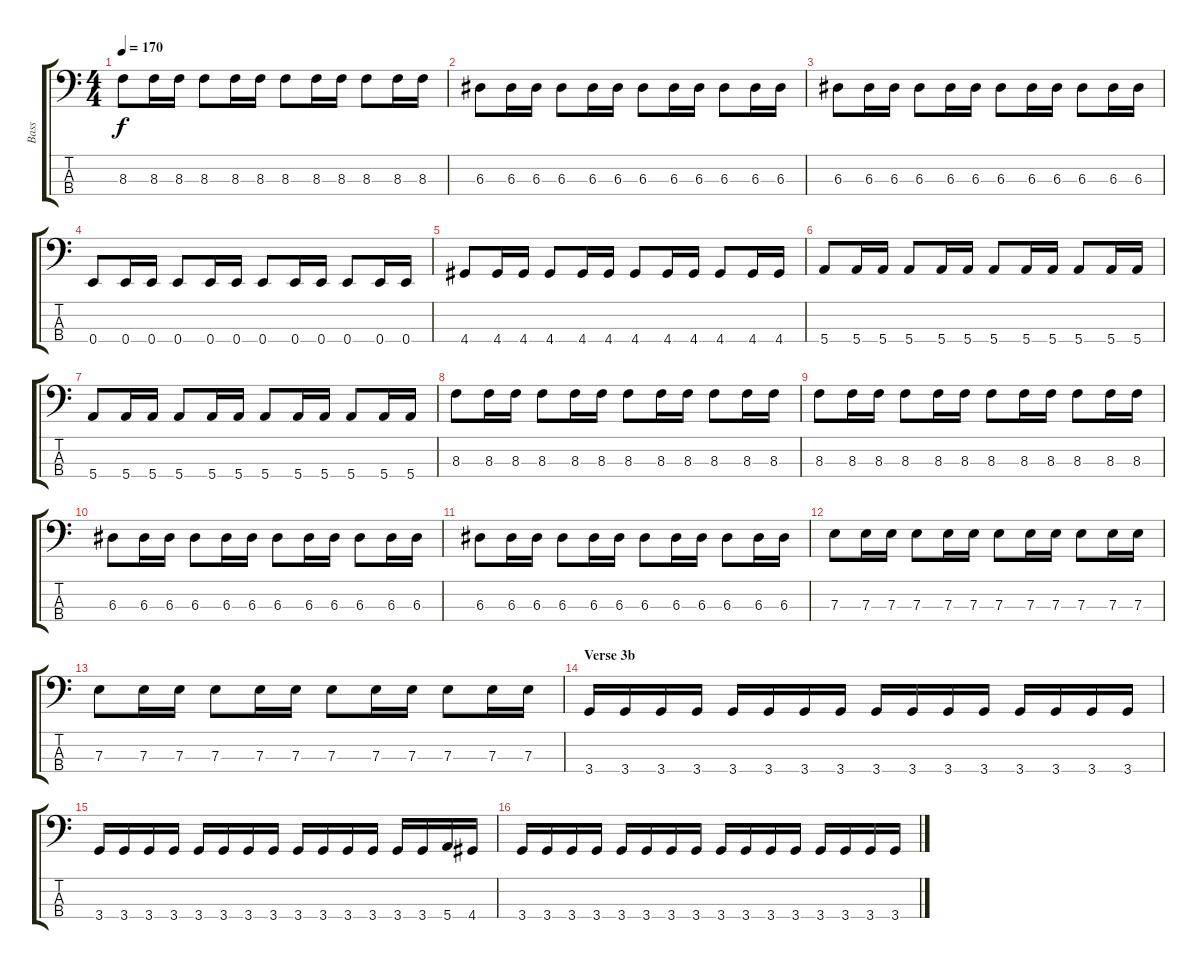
\track ("Bass" "Bass") {instrument electricbassfinger}
\staff {score tabs}
\tuning (G2 D2 A1 E1) {hide}
\ts (4 4)
\tempo 170
\clef f4
\ks c
8.3.8{dy f} 8.3.16 8.3.16 8.3.8 8.3.16 8.3.16 8.3.8 8.3.16 8.3.16 8.3.8 8.3.16 8.3.16 |
6.3.8 6.3.16 6.3.16 6.3.8 6.3.16 6.3.16 6.3.8 6.3.16 6.3.16 6.3.8 6.3.16 6.3.16 |
6.3.8 6.3.16 6.3.16 6.3.8 6.3.16 6.3.16 6.3.8 6.3.16 6.3.16 6.3.8 6.3.16 6.3.16 |
0.4.8 0.4.16 0.4.16 0.4.8 0.4.16 0.4.16 0.4.8 0.4.16 0.4.16 0.4.8 0.4.16 0.4.16 |
4.4.8 4.4.16 4.4.16 4.4.8 4.4.16 4.4.16 4.4.8 4.4.16 4.4.16 4.4.8 4.4.16 4.4.16 |
5.4.8 5.4.16 5.4.16 5.4.8 5.4.16 5.4.16 5.4.8 5.4.16 5.4.16 5.4.8 5.4.16 5.4.16 |
5.4.8 5.4.16 5.4.16 5.4.8 5.4.16 5.4.16 5.4.8 5.4.16 5.4.16 5.4.8 5.4.16 5.4.16 |
8.3.8 8.3.16 8.3.16 8.3.8 8.3.16 8.3.16 8.3.8 8.3.16 8.3.16 8.3.8 8.3.16 8.3.16 |
8.3.8 8.3.16 8.3.16 8.3.8 8.3.16 8.3.16 8.3.8 8.3.16 8.3.16 8.3.8 8.3.16 8.3.16 |
6.3.8 6.3.16 6.3.16 6.3.8 6.3.16 6.3.16 6.3.8 6.3.16 6.3.16 6.3.8 6.3.16 6.3.16 |
6.3.8 6.3.16 6.3.16 6.3.8 6.3.16 6.3.16 6.3.8 6.3.16 6.3.16 6.3.8 6.3.16 6.3.16 |
7.3.8 7.3.16 7.3.16 7.3.8 7.3.16 7.3.16 7.3.8 7.3.16 7.3.16 7.3.8 7.3.16 7.3.16 |
7.3.8 7.3.16 7.3.16 7.3.8 7.3.16 7.3.16 7.3.8 7.3.16 7.3.16 7.3.8 7.3.16 7.3.16 |
\section ("" "Verse 3b")
3.4.16 3.4.16 3.4.16 3.4.16 3.4.16 3.4.16 3.4.16 3.4.16 3.4.16 3.4.16 3.4.16 3.4.16 3.4.16 3.4.16 3.4.16 3.4.16 |
3.4.16 3.4.16 3.4.16 3.4.16 3.4.16 3.4.16 3.4.16 3.4.16 3.4.16 3.4.16 3.4.16 3.4.16 3.4.16 3.4.16 5.4.16 4.4.16 |
3.4.16 3.4.16 3.4.16 3.4.16 3.4.16 3.4.16 3.4.16 3.4.16 3.4.16 3.4.16 3.4.16 3.4.16 3.4.16 3.4.16 3.4.16 3.4.16
